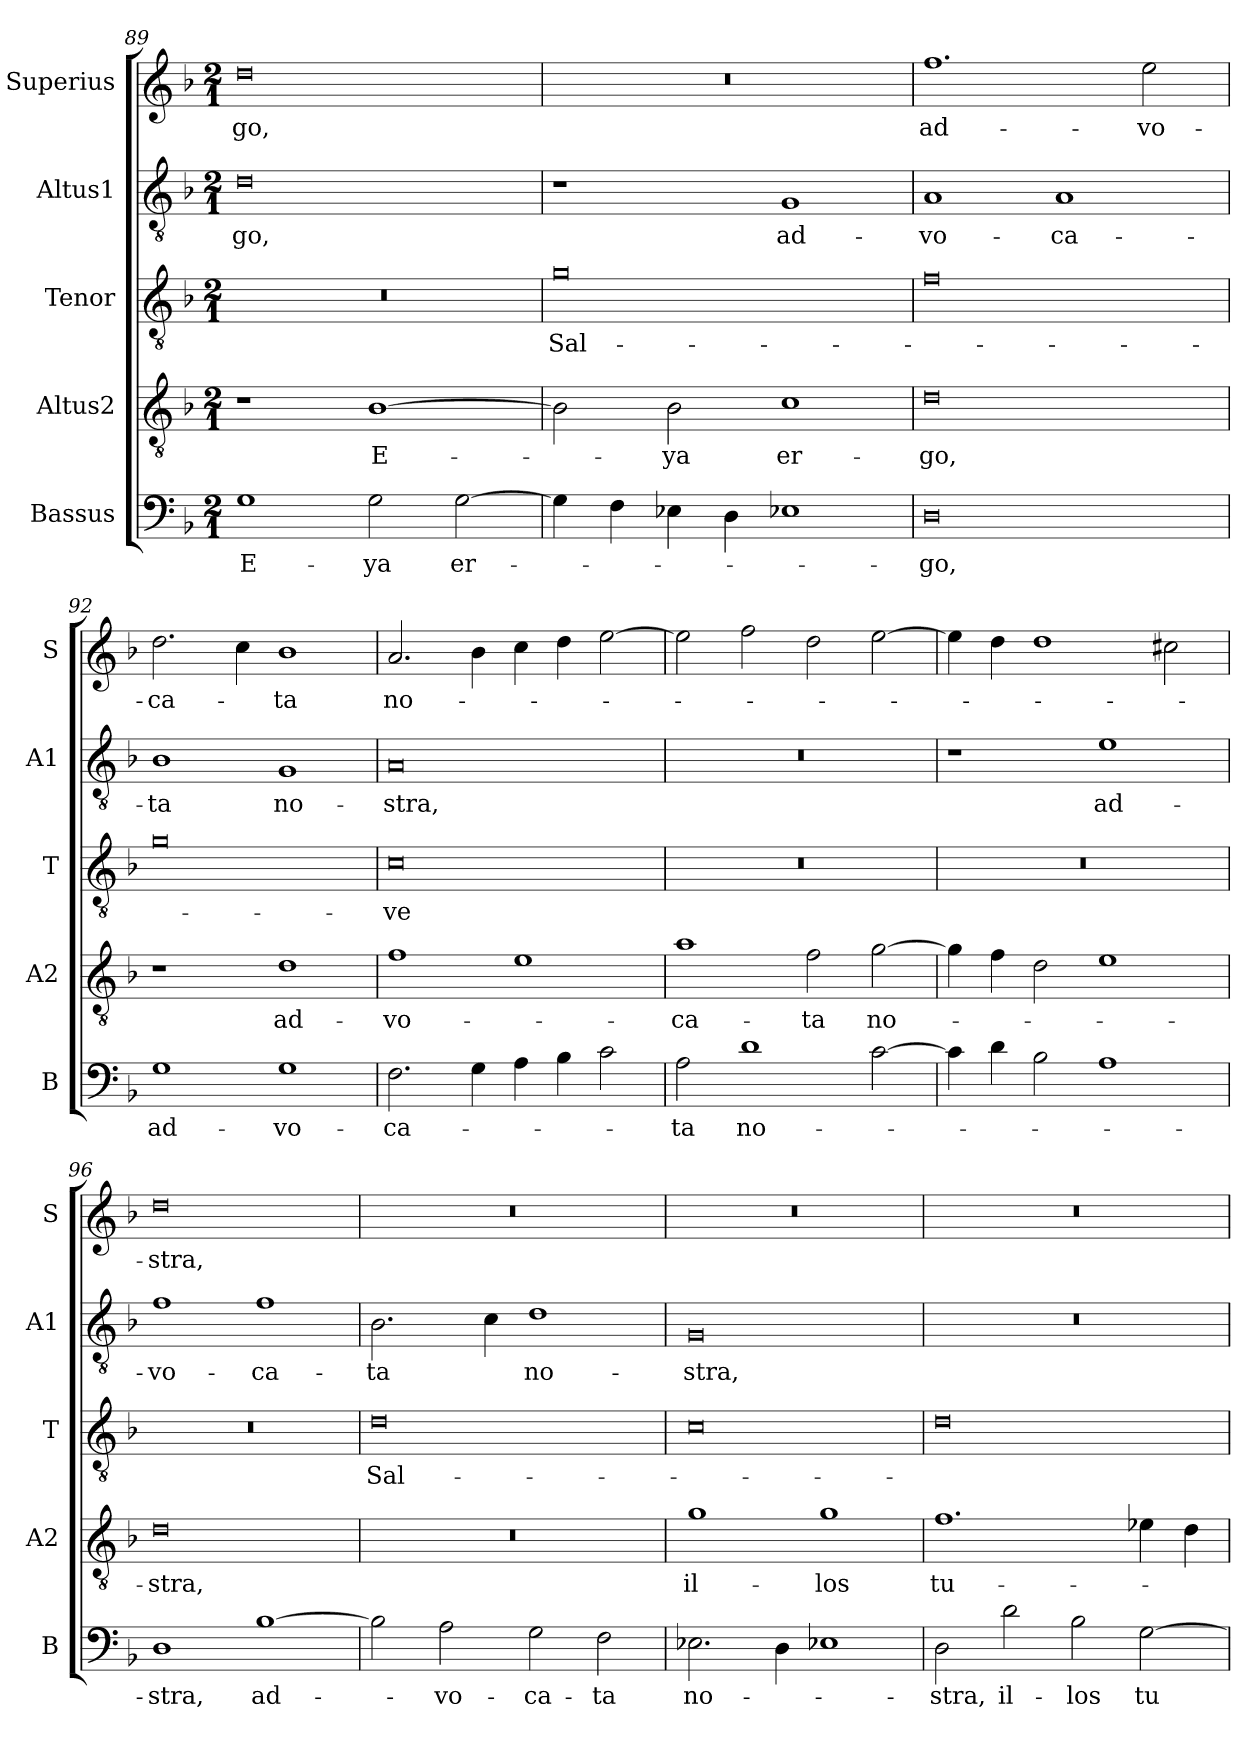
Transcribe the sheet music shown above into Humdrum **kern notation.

**kern	**text	**kern	**text	**kern	**text	**kern	**text	**kern	**text
*part5	*part5	*part4	*part4	*part3	*part3	*part2	*part2	*part1	*part1
*staff5	*staff5	*staff4	*staff4	*staff3	*staff3	*staff2	*staff2	*staff1	*staff1
*I"Bassus	*	*I"Altus2	*	*I"Tenor	*	*I"Altus1	*	*I"Superius	*
*I'B	*	*I'A2	*	*I'T	*	*I'A1	*	*I'S	*
*clefF4	*	*clefGv2	*	*clefGv2	*	*clefGv2	*	*clefG2	*
*k[b-]	*	*k[b-]	*	*k[b-]	*	*k[b-]	*	*k[b-]	*
*M2/1	*	*M2/1	*	*M2/1	*	*M2/1	*	*M2/1	*
=89	=89	=89	=89	=89	=89	=89	=89	=89	=89
1G	E-	1r	.	0r	.	0d	-go,	0dd	-go,
2G\	-ya	[1B-	E-	.	.	.	.	.	.
[2G\	er-	.	.	.	.	.	.	.	.
=90	=90	=90	=90	=90	=90	=90	=90	=90	=90
4G\]	.	2B-\]	.	0g	Sal-	1r	.	0r	.
4F\	.	.	.	.	.	.	.	.	.
4E-X\	.	2B-\	-ya	.	.	.	.	.	.
4D\	.	.	.	.	.	.	.	.	.
1E-X	.	1c	er-	.	.	1G	ad-	.	.
=91	=91	=91	=91	=91	=91	=91	=91	=91	=91
0D	-go,	0d	-go,	0f	.	1A	-vo-	1.ff	ad-
.	.	.	.	.	.	1A	-ca-	.	.
.	.	.	.	.	.	.	.	2ee\	-vo-
=92	=92	=92	=92	=92	=92	=92	=92	=92	=92
1G	ad-	1r	.	0g	.	1B-	-ta	2.dd\	-ca-
.	.	.	.	.	.	.	.	4cc\	.
1G	-vo-	1d	ad-	.	.	1G	no-	1b-	-ta
=93	=93	=93	=93	=93	=93	=93	=93	=93	=93
2.F\	-ca-	1f	-vo-	0c	-ve	0A	-stra,	2.a/	no-
4G\	.	.	.	.	.	.	.	4b-\	.
4A\	.	1e	.	.	.	.	.	4cc\	.
4B-\	.	.	.	.	.	.	.	4dd\	.
2c\	.	.	.	.	.	.	.	[2ee\	.
=94	=94	=94	=94	=94	=94	=94	=94	=94	=94
2A\	-ta	1a	-ca-	0r	.	0r	.	2ee\]	.
1d	no-	.	.	.	.	.	.	2ff\	.
.	.	2f\	-ta	.	.	.	.	2dd\	.
[2c\	.	[2g\	no-	.	.	.	.	[2ee\	.
=95	=95	=95	=95	=95	=95	=95	=95	=95	=95
4c\]	.	4g\]	.	0r	.	1r	.	4ee\]	.
4d\	.	4f\	.	.	.	.	.	4dd\	.
2B-\	.	2d\	.	.	.	.	.	1dd	.
1A	.	1e	.	.	.	1e	ad-	.	.
.	.	.	.	.	.	.	.	2cc#X\	.
=96	=96	=96	=96	=96	=96	=96	=96	=96	=96
1D	-stra,	0d	-stra,	0r	.	1f	-vo-	0dd	-stra,
[1B-	ad-	.	.	.	.	1f	-ca-	.	.
=97	=97	=97	=97	=97	=97	=97	=97	=97	=97
2B-\]	.	0r	.	0d	Sal-	2.B-\	-ta	0r	.
2A\	-vo-	.	.	.	.	.	.	.	.
.	.	.	.	.	.	4c\	.	.	.
2G\	-ca-	.	.	.	.	1d	no-	.	.
2F\	-ta	.	.	.	.	.	.	.	.
=98	=98	=98	=98	=98	=98	=98	=98	=98	=98
2.E-X\	no-	1g	il-	0c	.	0G	-stra,	0r	.
4D\	.	.	.	.	.	.	.	.	.
1E-X	.	1g	-los	.	.	.	.	.	.
=99	=99	=99	=99	=99	=99	=99	=99	=99	=99
2D\	-stra,	1.f	tu-	0d	.	0r	.	0r	.
2d\	il-	.	.	.	.	.	.	.	.
2B-\	-los	.	.	.	.	.	.	.	.
[2G\	tu-	4e-X\	.	.	.	.	.	.	.
.	.	4d\	.	.	.	.	.	.	.
=	=	=	=	=	=	=	=	=	=
*-	*-	*-	*-	*-	*-	*-	*-	*-	*-
